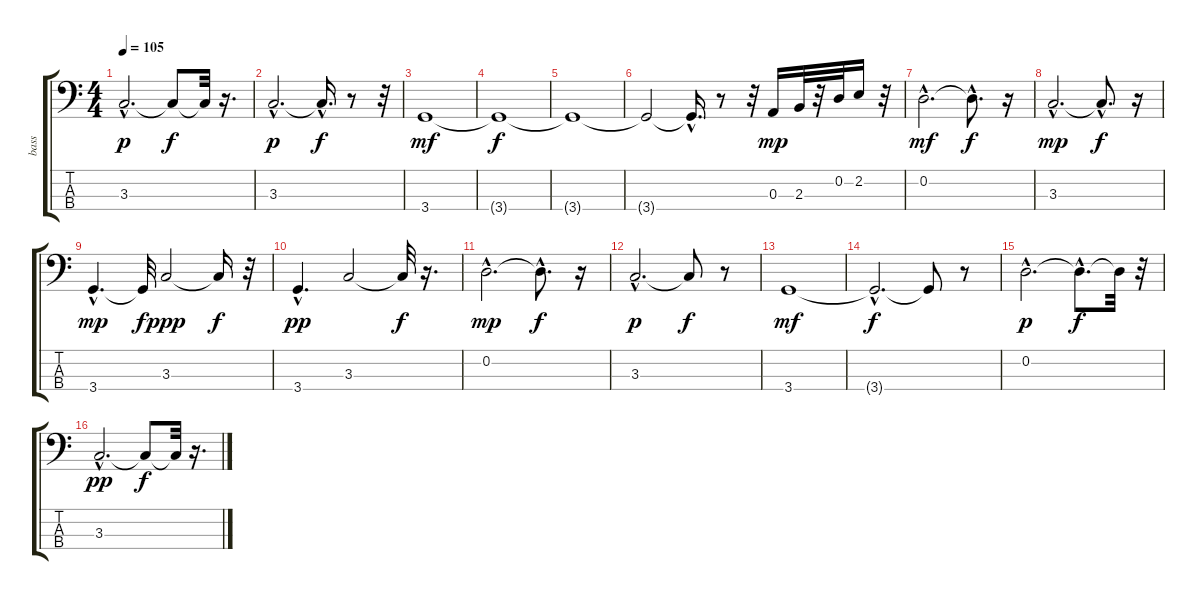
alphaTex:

\track ("bass" "bass") {instrument electricbassfinger}
\staff {score tabs}
\tuning (G2 D2 A1 E1) {hide}
\ts (4 4)
\tempo 105
\clef f4
\ks c
3.3{hac}.2{d dy p} 3.3{t}.8{dy f} 3.3{t}.32 r.16{d} |
3.3{hac}.2{d dy p} 3.3{hac t}.16{d dy f} r.8 r.32 |
3.4.1{dy mf} |
3.4{t}.1{dy f} |
3.4{t}.1 |
3.4{t}.2 3.4{hac t}.16{d} r.8 r.32 0.3.16{dy mp} 2.3.32 r.32 0.2.32 2.2.16 r.32 |
0.2{hac}.2{d dy mf} 0.2{hac t}.8{d dy f} r.16 |
3.3{hac}.2{d dy mp} 3.3{hac t}.8{d dy f} r.16 |
3.4{hac}.4{d dy mp} 3.4{t}.32{dy f} 3.3.2{dy ppp} 3.3{t}.16{dy f} r.32 |
3.4{hac}.4{d dy pp} 3.3.2 3.3{t}.32{dy f} r.16{d} |
0.2{hac}.2{d dy mp} 0.2{hac t}.8{d dy f} r.16 |
3.3{hac}.2{d dy p} 3.3{t}.8{dy f} r.8 |
3.4.1{dy mf} |
3.4{hac t}.2{d dy f} 3.4{t}.8 r.8 |
0.2{hac}.2{d dy p} 0.2{hac t}.8{d dy f} 0.2{t}.32 r.32 |
3.3{hac}.2{d dy pp} 3.3{t}.8{dy f} 3.3{t}.32 r.16{d}
